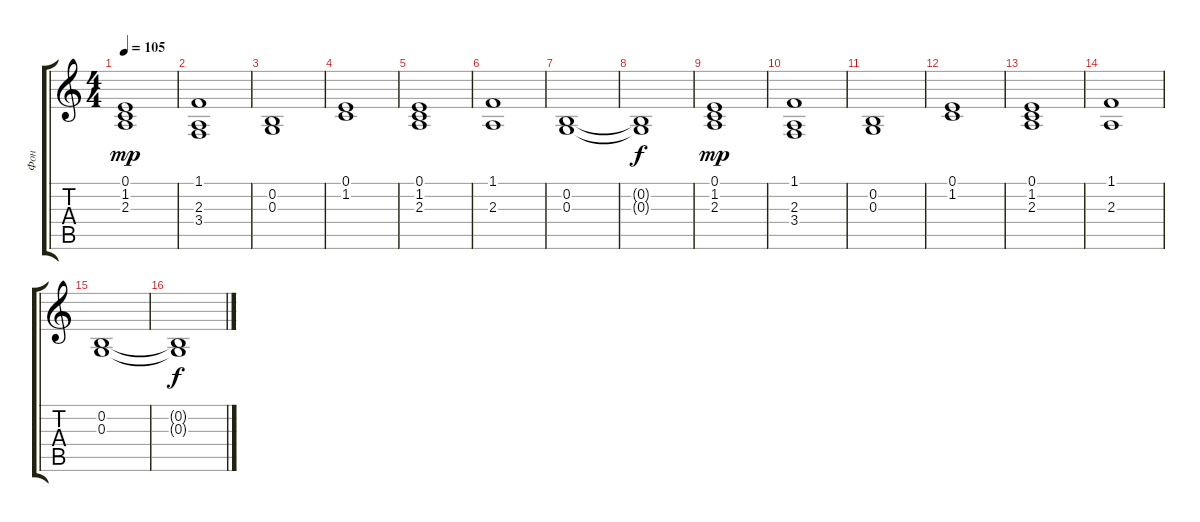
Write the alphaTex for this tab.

\track ("Фон" "Фон") {instrument stringensemble1}
\staff {score tabs}
\tuning (E4 B3 G3 D3 A2 E2) {hide}
\ts (4 4)
\tempo 105
\clef g2
\ks c
(0.1 1.2 2.3).1{dy mp} |
(1.1 2.3 3.4).1 |
(0.2 0.3).1 |
(0.1 1.2).1 |
(0.1 1.2 2.3).1 |
(1.1 2.3).1 |
(0.2 0.3).1 |
(0.2{t} 0.3{t}).1{dy f} |
(0.1 1.2 2.3).1{dy mp} |
(1.1 2.3 3.4).1 |
(0.2 0.3).1 |
(0.1 1.2).1 |
(0.1 1.2 2.3).1 |
(1.1 2.3).1 |
(0.2 0.3).1 |
(0.2{t} 0.3{t}).1{dy f}
